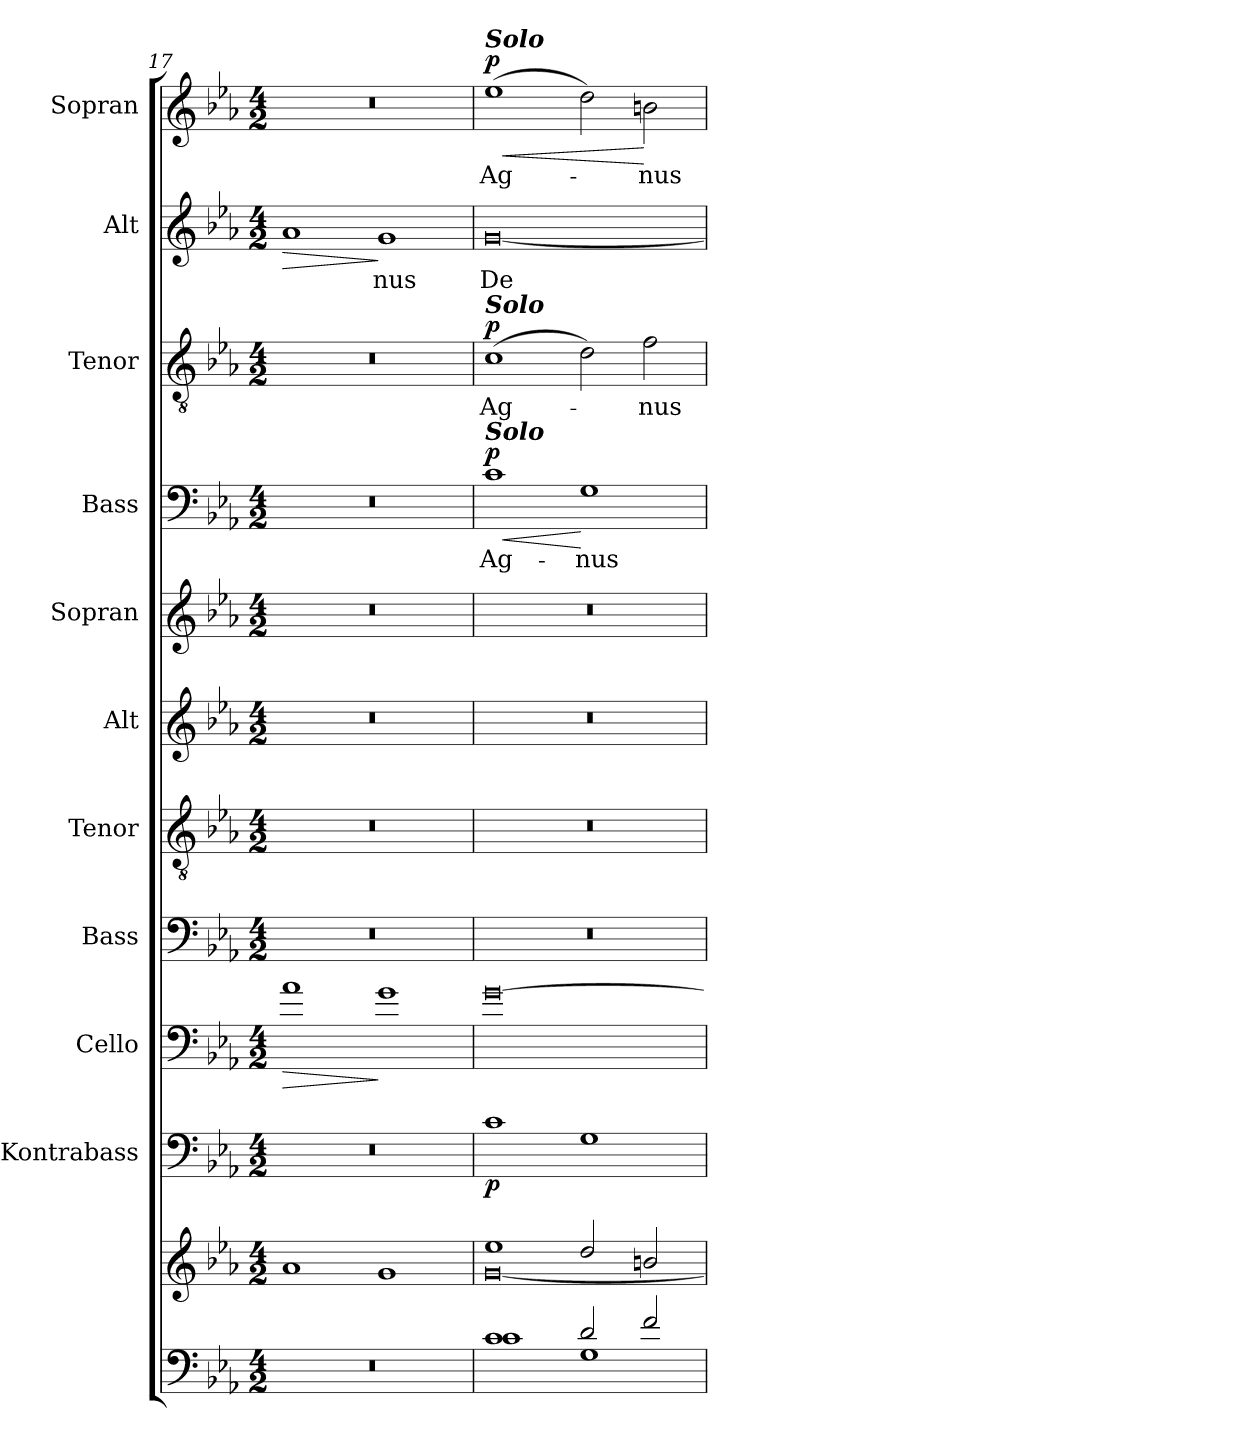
**kern	**kern	**kern	**dynam	**kern	**dynam	**kern	**kern	**kern	**kern	**kern	**text	**dynam	**kern	**text	**dynam	**kern	**text	**dynam	**kern	**text	**dynam
*part11	*part11	*part10	*part10	*part9	*part9	*part8	*part7	*part6	*part5	*part4	*part4	*part4	*part3	*part3	*part3	*part2	*part2	*part2	*part1	*part1	*part1
*staff12	*staff11	*staff10	*staff10	*staff9	*staff9	*staff8	*staff7	*staff6	*staff5	*staff4	*staff4	*staff4	*staff3	*staff3	*staff3	*staff2	*staff2	*staff2	*staff1	*staff1	*staff1
*	*	*I"Kontrabass	*	*I"Cello	*	*I"Bass	*I"Tenor	*I"Alt	*I"Sopran	*I"Bass	*	*	*I"Tenor	*	*	*I"Alt	*	*	*I"Sopran	*	*
*	*	*I'Kb.	*	*	*	*I'B.	*I'T.	*I'A.	*I'S.	*I'B.	*	*	*I'T.	*	*	*I'A.	*	*	*I'S.	*	*
*clefF4	*clefG2	*clefF4	*	*clefF4	*	*clefF4	*clefGv2	*clefG2	*clefG2	*clefF4	*	*	*clefGv2	*	*	*clefG2	*	*	*clefG2	*	*
*	*	*ITrd7c12	*	*	*	*	*	*	*	*	*	*	*	*	*	*	*	*	*	*	*
*k[b-e-a-]	*k[b-e-a-]	*k[b-e-a-]	*	*k[b-e-a-]	*	*k[b-e-a-]	*k[b-e-a-]	*k[b-e-a-]	*k[b-e-a-]	*k[b-e-a-]	*	*	*k[b-e-a-]	*	*	*k[b-e-a-]	*	*	*k[b-e-a-]	*	*
*E-:	*E-:	*E-:	*	*E-:	*	*E-:	*E-:	*E-:	*E-:	*E-:	*	*	*E-:	*	*	*E-:	*	*	*E-:	*	*
*M4/2	*M4/2	*M4/2	*	*M4/2	*	*M4/2	*M4/2	*M4/2	*M4/2	*M4/2	*	*	*M4/2	*	*	*M4/2	*	*	*M4/2	*	*
=17	=17	=17	=17	=17	=17	=17	=17	=17	=17	=17	=17	=17	=17	=17	=17	=17	=17	=17	=17	=17	=17
!	!	!	!	!	!LO:HP:b	!	!	!	!	!	!	!	!	!	!	!	!	!LO:HP:b	!	!	!
0r	1a-	0r	.	1a-	>	0r	0r	0r	0r	0r	.	.	0r	.	.	1a-	.	>	0r	.	.
!	!	!	!	!	!	!	!	!	!	!	!	!	!	!	!	!	!LO:LY:b	!	!	!	!
.	1g	.	.	1g	]	.	.	.	.	.	.	.	.	.	.	1g	-nus	]	.	.	.
!!LO:PB:g=z
=18	=18	=18	=18	=18	=18	=18	=18	=18	=18	=18	=18	=18	=18	=18	=18	=18	=18	=18	=18	=18	=18
*^	*^	*	*	*	*	*	*	*	*	*	*	*	*	*	*	*	*	*	*	*	*
!	!	!	!	!	!	!	!	!	!	!	!	!	!	!	!	!	!	!	!	!	!LO:TX:a:Bi:t=Solo	!	!
!	!	!	!	!	!	!	!	!	!	!	!	!	!	!	!LO:TX:a:Bi:t=Solo	!	!	!	!	!	!	!	!
!	!	!	!	!	!	!	!	!	!	!	!	!LO:TX:a:Bi:t=Solo	!	!	!	!	!	!	!	!	!	!	!
!	!	!	!	!	!LO:DY:b	!	!	!	!	!	!	!	!LO:LY:b	!LO:HP:b	!	!LO:LY:b	!	!	!LO:LY:b	!	!	!LO:LY:b	!LO:HP:b
!	!	!	!	!	!	!	!	!	!	!	!	!	!	!LO:DY:n=1:a	!	!	!LO:DY:a	!	!	!	!	!	!LO:DY:n=1:a
1c	1c	1ee-	[<0g	1C	p	[0g	.	0r	0r	0r	0r	1c	Ag-	< p	(>1c	Ag-	p	[0g	De-	.	(>1ee-	Ag-	< p
!	!	!	!	!	!	!	!	!	!	!	!	!	!LO:LY:b	!	!	!	!	!	!	!	!	!	!
2d/	1G	2dd/	.	1GG	.	.	.	.	.	.	.	1G	-nus	[	2d\)	.	.	.	.	.	2dd\)	.	.
!	!	!	!	!	!	!	!	!	!	!	!	!	!	!	!	!LO:LY:b	!	!	!	!	!	!LO:LY:b	!
2f/	.	2bn/	.	.	.	.	.	.	.	.	.	.	.	.	2f\	-nus	.	.	.	.	2bn\	-nus	[
*v	*v	*	*	*	*	*	*	*	*	*	*	*	*	*	*	*	*	*	*	*	*	*	*
*	*v	*v	*	*	*	*	*	*	*	*	*	*	*	*	*	*	*	*	*	*	*	*
=	=	=	=	=	=	=	=	=	=	=	=	=	=	=	=	=	=	=	=	=	=
*-	*-	*-	*-	*-	*-	*-	*-	*-	*-	*-	*-	*-	*-	*-	*-	*-	*-	*-	*-	*-	*-
